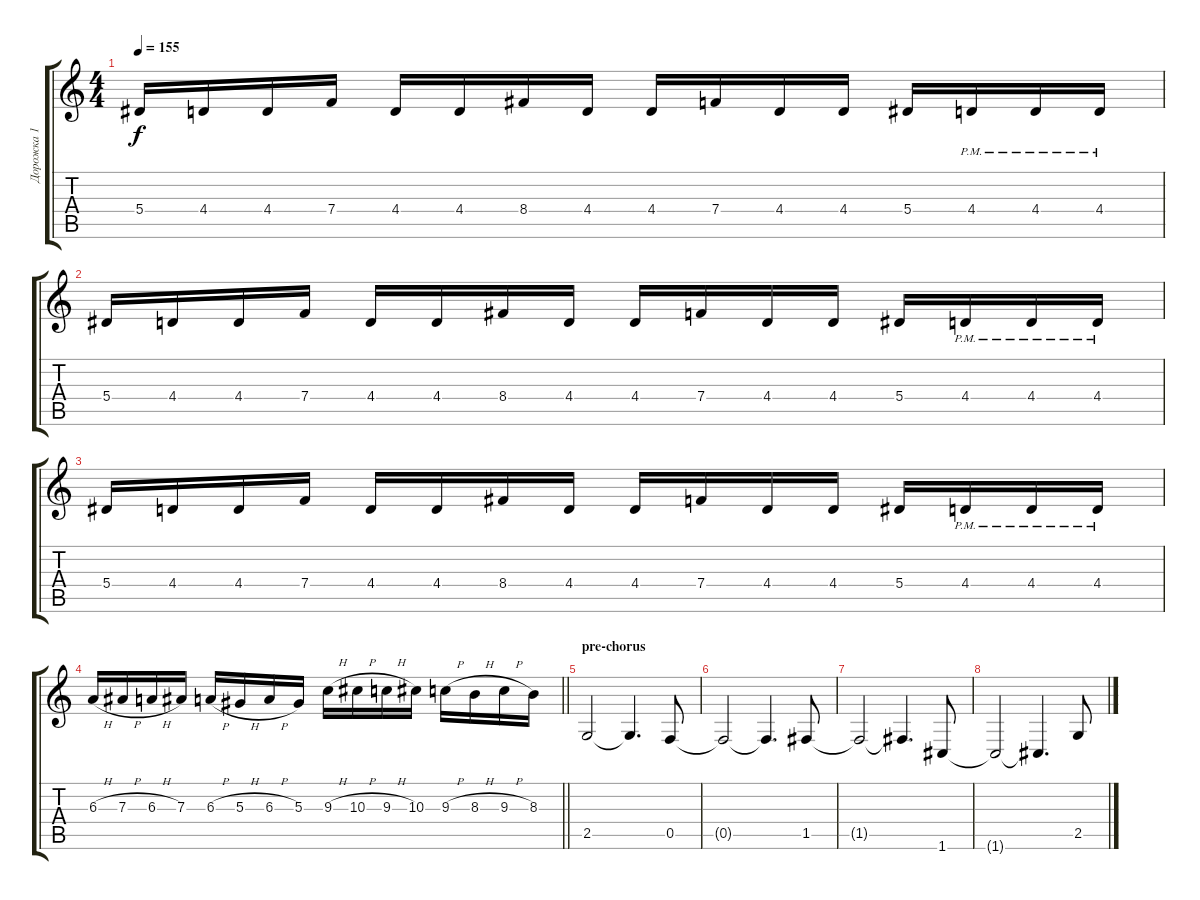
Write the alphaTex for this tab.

\track ("Дорожка 1" "Дорожка 1") {instrument distortionguitar}
\staff {score tabs}
\tuning (C4 G3 Eb3 Bb2 F2 C2) {hide}
\ts (4 4)
\tempo 155
\clef g2
\ks c
5.4.16{dy f} 4.4.16 4.4.16 7.4.16 4.4.16 4.4.16 8.4.16 4.4.16 4.4.16 7.4.16 4.4.16 4.4.16 5.4.16 4.4{pm}.16 4.4{pm}.16 4.4{pm}.16 |
5.4.16 4.4.16 4.4.16 7.4.16 4.4.16 4.4.16 8.4.16 4.4.16 4.4.16 7.4.16 4.4.16 4.4.16 5.4.16 4.4{pm}.16 4.4{pm}.16 4.4{pm}.16 |
5.4.16 4.4.16 4.4.16 7.4.16 4.4.16 4.4.16 8.4.16 4.4.16 4.4.16 7.4.16 4.4.16 4.4.16 5.4.16 4.4{pm}.16 4.4{pm}.16 4.4{pm}.16 |
\barLineRight lightlight
6.3{h}.16 7.3{h}.16 6.3{h}.16 7.3.16 6.3{h}.16 5.3{h}.16 6.3{h}.16 5.3.16 9.3{h}.16 10.3{h}.16 9.3{h}.16 10.3.16 9.3{h}.16 8.3{h}.16 9.3{h}.16 8.3.16 |
\section ("" "pre-chorus")
2.5.2 2.5{t}.4{d} 0.5.8 |
0.5{t}.2 0.5{t}.4{d} 1.5.8 |
1.5{t}.2 1.5{t}.4{d} 1.6.8 |
1.6{t}.2 1.6{t}.4{d} 2.5.8
